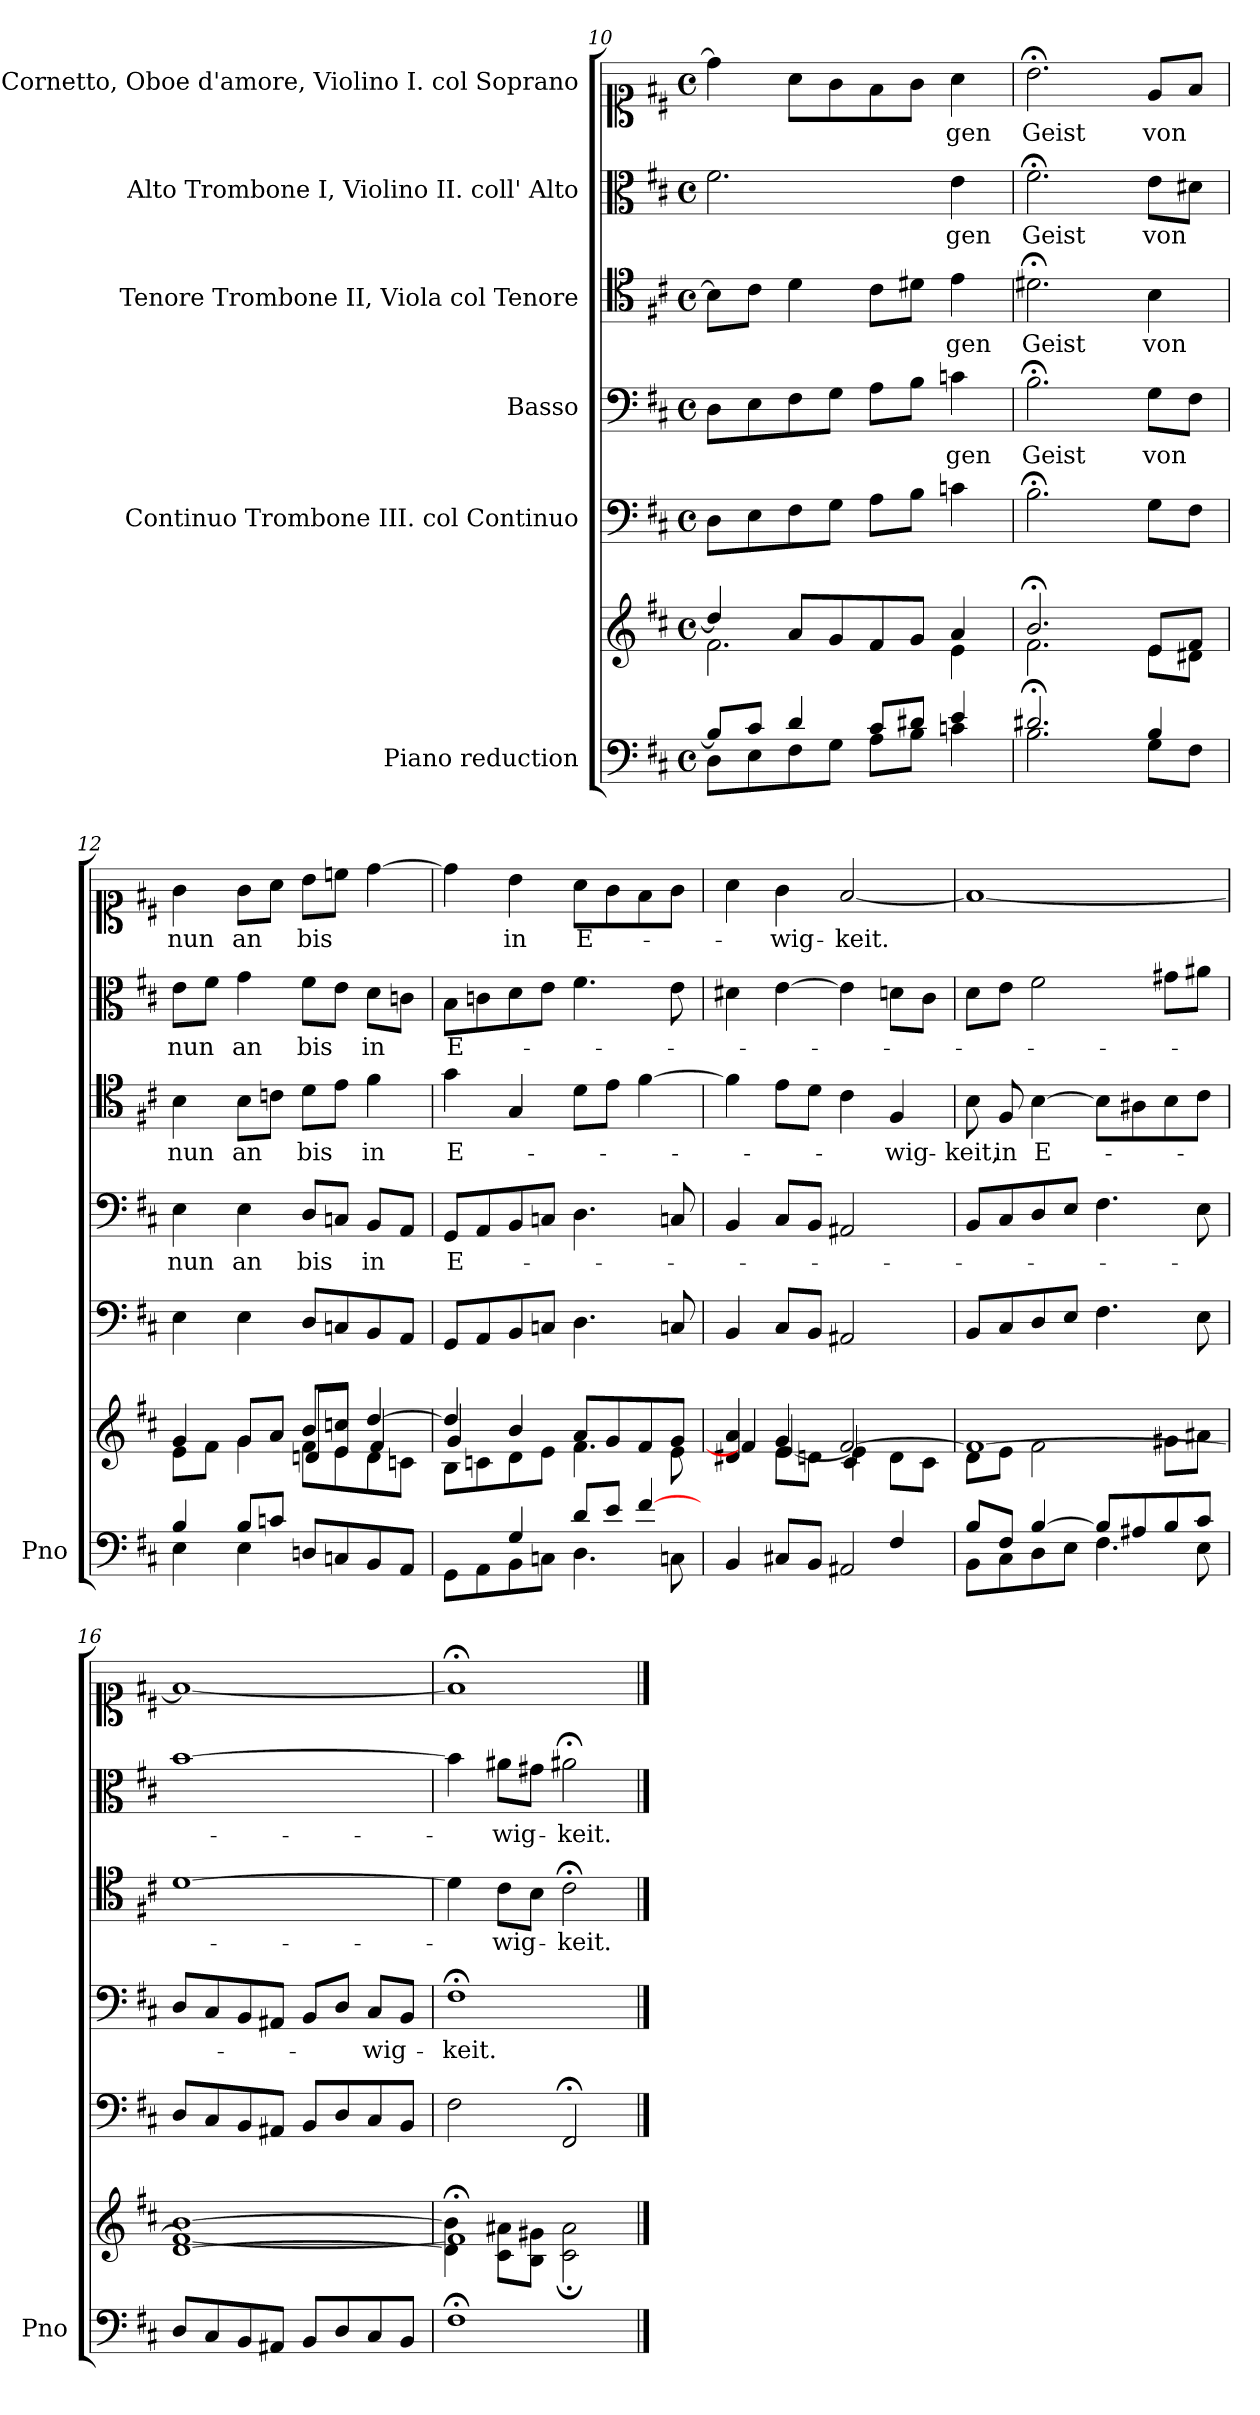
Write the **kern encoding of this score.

**kern	**kern	**kern	**kern	**text	**kern	**text	**kern	**text	**kern	**text
*part6	*part6	*part5	*part4	*part4	*part3	*part3	*part2	*part2	*part1	*part1
*staff7	*staff6	*staff5	*staff4	*staff4	*staff3	*staff3	*staff2	*staff2	*staff1	*staff1
*I"Piano reduction	*	*I"Continuo Trombone III. col Continuo	*I"Basso	*	*I"Tenore Trombone II, Viola col Tenore	*	*I"Alto Trombone I, Violino II.  coll' Alto	*	*I"Soprano Cornetto, Oboe d'amore, Violino I. col Soprano	*
*I'Pno	*	*	*	*	*	*	*	*	*	*
*clefF4	*clefG2	*clefF4	*clefF4	*	*clefC4	*	*clefC3	*	*clefC1	*
*k[f#c#]	*k[f#c#]	*k[f#c#]	*k[f#c#]	*	*k[f#c#]	*	*k[f#c#]	*	*k[f#c#]	*
*M4/4	*M4/4	*M4/4	*M4/4	*	*M4/4	*	*M4/4	*	*M4/4	*
*met(c)	*met(c)	*met(c)	*met(c)	*	*met(c)	*	*met(c)	*	*met(c)	*
=10	=10	=10	=10	=10	=10	=10	=10	=10	=10	=10
*^	*^	*	*	*	*	*	*	*	*	*
8B/L]	8D\L	4dd/]	2.f#\	8D\L	8D\L	.	8B\L]	.	2.f#\	.	4dd\]	.
8c#/J	8E\	.	.	8E\	8E\	.	8c#\J	.	.	.	.	.
4d/	8F#\	8a/L	.	8F#\	8F#\	.	4d\	.	.	.	8a\L	.
.	8G\J	8g/	.	8G\J	8G\J	.	.	.	.	.	8g\	.
8c#/L	8A\L	8f#/	.	8A\L	8A\L	.	8c#\L	.	.	.	8f#\	.
8d#X/J	8B\J	8g/J	.	8B\J	8B\J	.	8d#X\J	.	.	.	8g\J	.
!	!	!	!	!	!	!LO:LY:b	!	!LO:LY:b	!	!LO:LY:b	!	!LO:LY:b
4e/	4cn\	4a/	4e\	4cn\	4cn\	-gen	4e\	-gen	4e\	-gen	4a\	-gen
=11	=11	=11	=11	=11	=11	=11	=11	=11	=11	=11	=11	=11
!	!	!	!	!	!	!LO:LY:b	!	!LO:LY:b	!	!LO:LY:b	!	!LO:LY:b
2.d#X;/	2.B\	2.b;</	2.f#\	2.B;<\	2.B;<\	Geist	2.d#X;<\	Geist	2.f#;<\	Geist	2.b;<\	Geist
!	!	!	!	!	!	!LO:LY:b	!	!LO:LY:b	!	!LO:LY:b	!	!LO:LY:b
4B/	8G\L	8e/L	8e\L	8G\L	8G\L	von	4B\	von	8e\L	von	8e/L	von
.	8F#\J	8f#/J	8d#X\J	8F#\J	8F#\J	.	.	.	8d#X\J	.	8f#/J	.
=12	=12	=12	=12	=12	=12	=12	=12	=12	=12	=12	=12	=12
*	*	*	*^	*	*	*	*	*	*	*	*	*
!	!	!	!	!	!	!	!LO:LY:b	!	!LO:LY:b	!	!LO:LY:b	!	!LO:LY:b
4B/	4E\	4g/	8e\L	2ryy	4E\	4E\	nun	4B\	nun	8e\L	nun	4g\	nun
.	.	.	8f#\J	.	.	.	.	.	.	8f#\J	.	.	.
!	!	!	!	!	!	!	!LO:LY:b	!	!LO:LY:b	!	!LO:LY:b	!	!LO:LY:b
8B/L	4E\	8g/L	4g\	.	4E\	4E\	an	8B\L	an	4g\	an	8g\L	an
8cn/J	.	8a/J	.	.	.	.	.	8cn\J	.	.	.	8a\J	.
!	!	!	!	!	!	!	!LO:LY:b	!	!LO:LY:b	!	!LO:LY:b	!	!LO:LY:b
2ryy	8Dn/L	8b/L	8f#\L	8dn/L	8D/L	8D/L	bis	8d\L	bis	8f#\L	bis	8b\L	bis
.	8Cn/	8ccn/J	8e\	8e/J	8Cn/	8Cn/J	.	8e\J	.	8e\J	.	8ccn\J	.
!	!	!	!	!	!	!	!LO:LY:b	!	!LO:LY:b	!	!LO:LY:b	!	!
.	8BB/	[4dd/	8d\	4f#/	8BB/	8BB/L	in	4f#\	in	8d\L	in	[4dd\	.
.	8AA/J	.	8cn\J	.	8AA/J	8AA/J	.	.	.	8cn\J	.	.	.
=13	=13	=13	=13	=13	=13	=13	=13	=13	=13	=13	=13	=13	=13
!	!	!	!	!	!	!	!LO:LY:b	!	!LO:LY:b	!	!LO:LY:b	!	!
4ryy	8GG\L	4dd/]	8B\L	4g/	8GG/L	8GG/L	E-	4g\	E-	8B\L	E-	4dd\]	.
.	8AA\	.	8cn\	.	8AA/	8AA/	.	.	.	8cn\	.	.	.
!	!	!	!	!	!	!	!	!	!	!	!	!	!LO:LY:b
4G/	8BB\	4b/	8d\	2.ryy	8BB/	8BB/	.	4G/	.	8d\	.	4b\	in
.	8Cn\J	.	8e\J	.	8Cn/J	8Cn/J	.	.	.	8e\J	.	.	.
!	!	!	!	!	!	!	!	!	!	!	!	!	!LO:LY:b
8d/L	4.D\	8a/L	4.f#\	.	4.D\	4.D\	.	8d\L	.	4.f#\	.	8a\L	E-
8e/J	.	8g/	.	.	.	.	.	8e\J	.	.	.	8g\	.
[<4f#/	.	8f#/	.	.	.	.	.	[4f#\	.	.	.	8f#\	.
.	8Cn\	8g/J	8e\	.	8Cn/	8Cn/	.	.	.	8e\	.	8g\J	.
!!LO:PB:g=z
=14	=14	=14	=14	=14	=14	=14	=14	=14	=14	=14	=14	=14	=14
2.ryy	4BB/	4d#X/ 4a/	4ryy	4f#/]	4BB/	4BB/	.	4f#\]	.	4d#X\	.	4a\	.
!	!	!	!	!	!	!	!	!	!	!	!	!	!LO:LY:b
.	8C#X/L	4g/	[4e/	8e\L	8C#/L	8C#/L	.	8e\L	.	[4e\	.	4g\	-wig-
.	8BB/J	.	.	8dn\J	8BB/J	8BB/J	.	8d\J	.	.	.	.	.
!	!	!	!	!	!	!	!	!	!	!	!	!	!LO:LY:b
.	2AA#X/	[2f#/	4e\]	4c#/	2AA#X/	2AA#X/	.	4c#\	.	4e\]	.	[2f#/	-keit.
!	!	!	!	!	!	!	!	!	!LO:LY:b	!	!	!	!
4F#/	.	.	8d\L	4ryy	.	.	.	4F#/	-wig-	8dn\L	.	.	.
.	.	.	8c#\J	.	.	.	.	.	.	8c#\J	.	.	.
*	*	*	*v	*v	*	*	*	*	*	*	*	*	*
=15	=15	=15	=15	=15	=15	=15	=15	=15	=15	=15	=15	=15
!	!	!	!	!	!	!	!	!LO:LY:b	!	!	!	!
8B/L	8BB\L	1f#_	8d\L	8BB/L	8BB/L	.	8B\	-keit,	8d\L	.	1f#_	.
!	!	!	!	!	!	!	!	!LO:LY:b	!	!	!	!
8F#/J	8C#\	.	8e\J	8C#/	8C#/	.	8F#/	in	8e\J	.	.	.
!	!	!	!	!	!	!	!	!LO:LY:b	!	!	!	!
[4B/	8D\	.	2f#\	8D/	8D/	.	[4B\	E-	2f#\	.	.	.
.	8E\J	.	.	8E/J	8E/J	.	.	.	.	.	.	.
8B/L]	4.F#\	.	.	4.F#\	4.F#\	.	8B\L]	.	.	.	.	.
8A#X/	.	.	.	.	.	.	8A#X\	.	.	.	.	.
8B/	.	.	8g#X\L	.	.	.	8B\	.	8g#X\L	.	.	.
8c#/J	8E\	.	8a#X\J	8E\	8E\	.	8c#\J	.	8a#X\J	.	.	.
*v	*v	*	*	*	*	*	*	*	*	*	*	*
=16	=16	=16	=16	=16	=16	=16	=16	=16	=16	=16	=16
8D/L	[<1d [1b	1f#_	8D/L	8D/L	.	[1d	.	[1b	.	1f#_	.
8C#/	.	.	8C#/	8C#/	.	.	.	.	.	.	.
8BB/	.	.	8BB/	8BB/	.	.	.	.	.	.	.
8AA#X/J	.	.	8AA#X/J	8AA#X/J	.	.	.	.	.	.	.
8BB/L	.	.	8BB/L	8BB/L	.	.	.	.	.	.	.
8D/	.	.	8D/	8D/J	.	.	.	.	.	.	.
!	!	!	!	!	!LO:LY:b	!	!	!	!	!	!
8C#/	.	.	8C#/	8C#/L	-wig-	.	.	.	.	.	.
8BB/J	.	.	8BB/J	8BB/J	.	.	.	.	.	.	.
=17	=17	=17	=17	=17	=17	=17	=17	=17	=17	=17	=17
!	!	!	!	!	!LO:LY:b	!	!	!	!	!	!
1F#;<	1f#;<]	4d\] 4b\]	2F#\	1F#;<	-keit.	4d\]	.	4b\]	.	1f#;<]	.
!	!	!	!	!	!	!	!LO:LY:b	!	!LO:LY:b	!	!
.	.	8c#\ 8a#X\L	.	.	.	8c#\L	-wig-	8a#X\L	-wig-	.	.
.	.	8B\ 8g#X\J	.	.	.	8B\J	.	8g#X\J	.	.	.
!	!	!	!	!	!	!	!LO:LY:b	!	!LO:LY:b	!	!
.	.	2c#\; 2a#\;	2FF#;</	.	.	2c#;<\	-keit.	2a#X;<\	-keit.	.	.
*	*v	*v	*	*	*	*	*	*	*	*	*
==	==	==	==	==	==	==	==	==	==	==
*-	*-	*-	*-	*-	*-	*-	*-	*-	*-	*-
